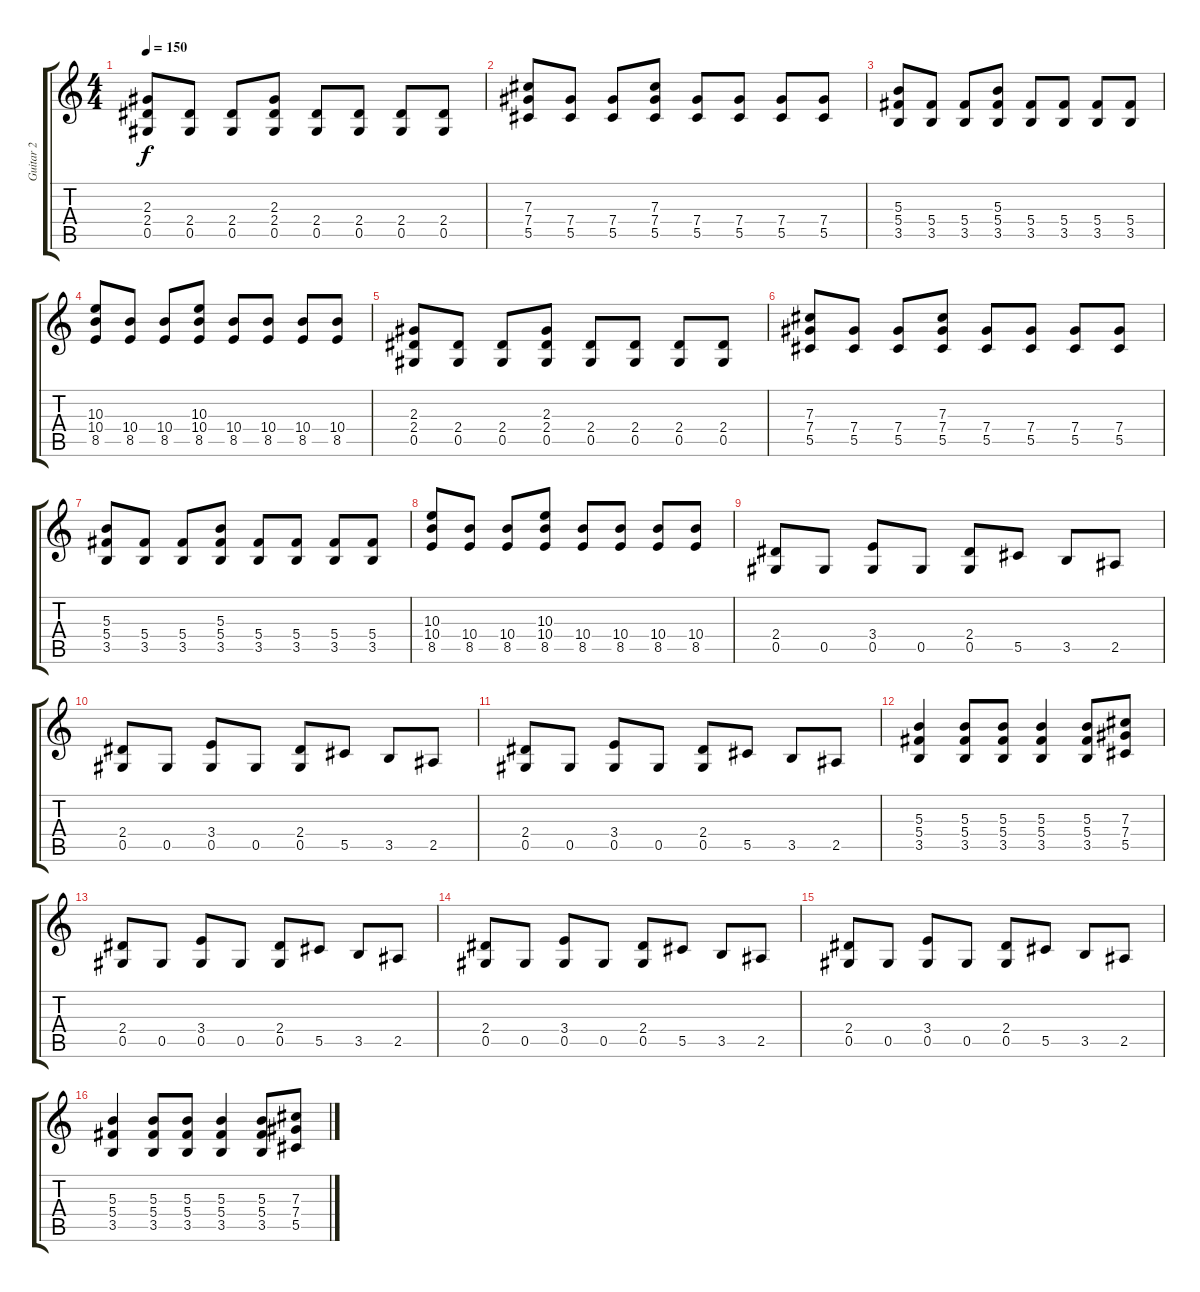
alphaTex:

\track ("Guitar 2" "Guitar 2") {instrument distortionguitar}
\staff {score tabs}
\tuning (Eb4 Bb3 Gb3 Db3 Ab2 Eb2) {hide}
\ts (4 4)
\tempo 150
\clef g2
\ks c
(2.3 2.4 0.5).8{dy f} (2.4 0.5).8 (2.4 0.5).8 (2.3 2.4 0.5).8 (2.4 0.5).8 (2.4 0.5).8 (2.4 0.5).8 (2.4 0.5).8 |
(7.3 7.4 5.5).8 (7.4 5.5).8 (7.4 5.5).8 (7.3 7.4 5.5).8 (7.4 5.5).8 (7.4 5.5).8 (7.4 5.5).8 (7.4 5.5).8 |
(5.3 5.4 3.5).8 (5.4 3.5).8 (5.4 3.5).8 (5.3 5.4 3.5).8 (5.4 3.5).8 (5.4 3.5).8 (5.4 3.5).8 (5.4 3.5).8 |
(10.3 10.4 8.5).8 (10.4 8.5).8 (10.4 8.5).8 (10.3 10.4 8.5).8 (10.4 8.5).8 (10.4 8.5).8 (10.4 8.5).8 (10.4 8.5).8 |
(2.3 2.4 0.5).8 (2.4 0.5).8 (2.4 0.5).8 (2.3 2.4 0.5).8 (2.4 0.5).8 (2.4 0.5).8 (2.4 0.5).8 (2.4 0.5).8 |
(7.3 7.4 5.5).8 (7.4 5.5).8 (7.4 5.5).8 (7.3 7.4 5.5).8 (7.4 5.5).8 (7.4 5.5).8 (7.4 5.5).8 (7.4 5.5).8 |
(5.3 5.4 3.5).8 (5.4 3.5).8 (5.4 3.5).8 (5.3 5.4 3.5).8 (5.4 3.5).8 (5.4 3.5).8 (5.4 3.5).8 (5.4 3.5).8 |
(10.3 10.4 8.5).8 (10.4 8.5).8 (10.4 8.5).8 (10.3 10.4 8.5).8 (10.4 8.5).8 (10.4 8.5).8 (10.4 8.5).8 (10.4 8.5).8 |
(2.4 0.5).8 0.5.8 (3.4 0.5).8 0.5.8 (2.4 0.5).8 5.5.8 3.5.8 2.5.8 |
(2.4 0.5).8 0.5.8 (3.4 0.5).8 0.5.8 (2.4 0.5).8 5.5.8 3.5.8 2.5.8 |
(2.4 0.5).8 0.5.8 (3.4 0.5).8 0.5.8 (2.4 0.5).8 5.5.8 3.5.8 2.5.8 |
(5.3 5.4 3.5).4 (5.3 5.4 3.5).8 (5.3 5.4 3.5).8 (5.3 5.4 3.5).4 (5.3 5.4 3.5).8 (7.3 7.4 5.5).8 |
(2.4 0.5).8 0.5.8 (3.4 0.5).8 0.5.8 (2.4 0.5).8 5.5.8 3.5.8 2.5.8 |
(2.4 0.5).8 0.5.8 (3.4 0.5).8 0.5.8 (2.4 0.5).8 5.5.8 3.5.8 2.5.8 |
(2.4 0.5).8 0.5.8 (3.4 0.5).8 0.5.8 (2.4 0.5).8 5.5.8 3.5.8 2.5.8 |
(5.3 5.4 3.5).4 (5.3 5.4 3.5).8 (5.3 5.4 3.5).8 (5.3 5.4 3.5).4 (5.3 5.4 3.5).8 (7.3 7.4 5.5).8
